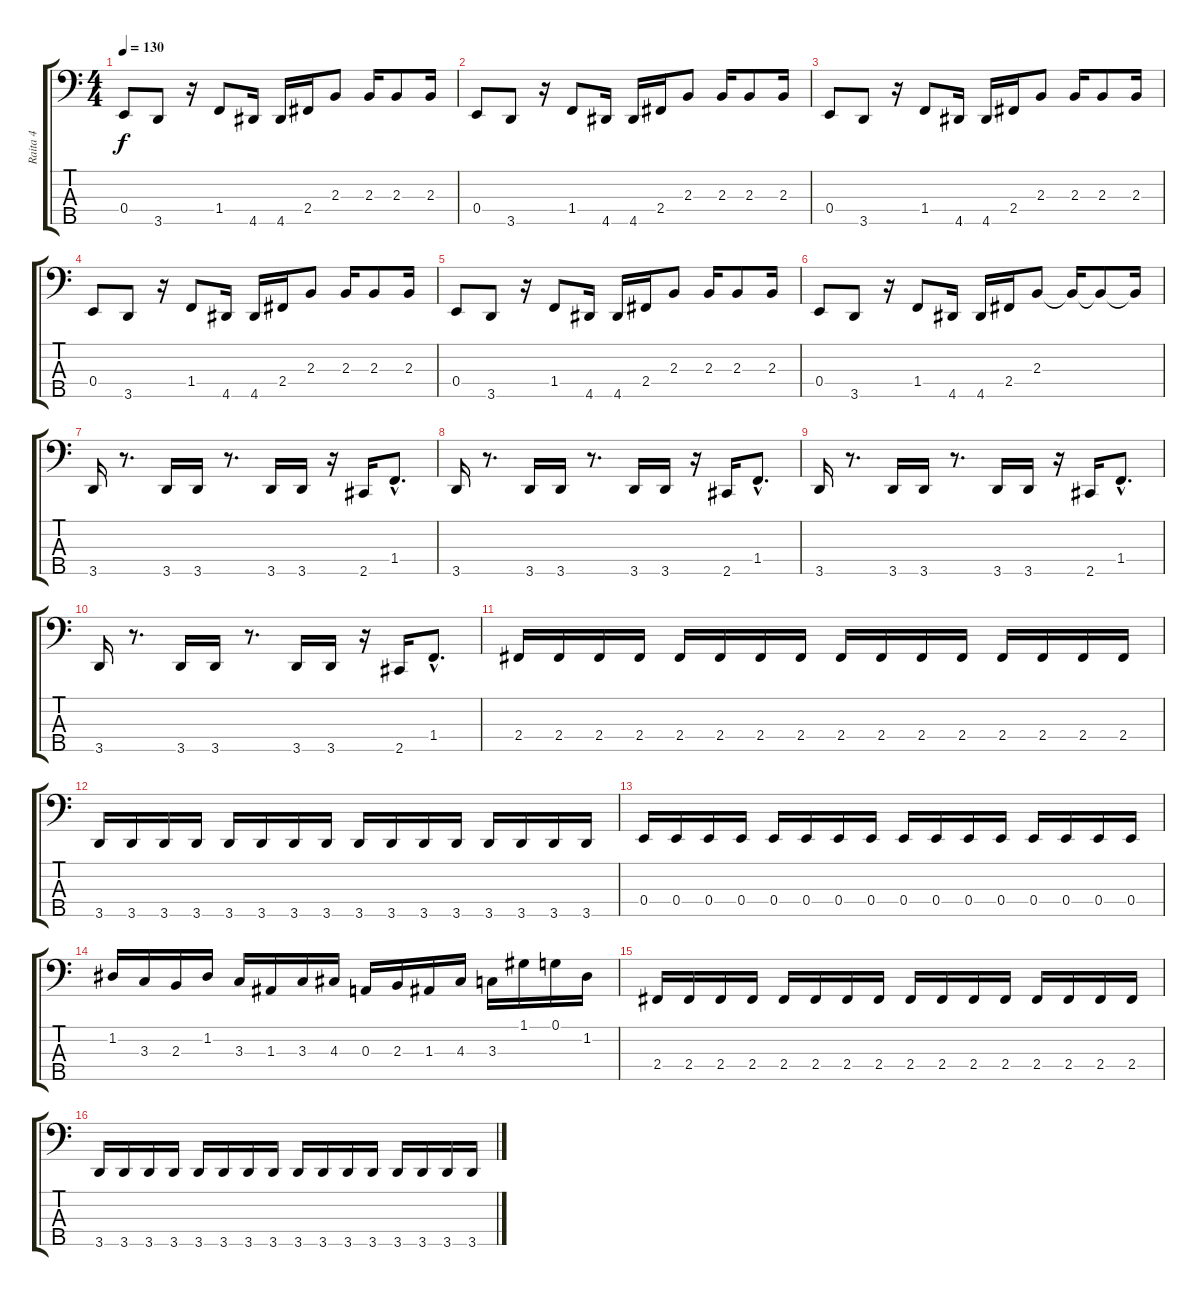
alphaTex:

\track ("Raita 4" "Raita 4") {instrument fretlessbass}
\staff {score tabs}
\tuning (G2 D2 A1 E1 B0) {hide}
\ts (4 4)
\tempo 130
\clef f4
\ks c
0.4.8{dy f} 3.5.8 r.16 1.4.8 4.5.16 4.5.16 2.4.16 2.3.8 2.3.16 2.3.8 2.3.16 |
0.4.8 3.5.8 r.16 1.4.8 4.5.16 4.5.16 2.4.16 2.3.8 2.3.16 2.3.8 2.3.16 |
0.4.8 3.5.8 r.16 1.4.8 4.5.16 4.5.16 2.4.16 2.3.8 2.3.16 2.3.8 2.3.16 |
0.4.8 3.5.8 r.16 1.4.8 4.5.16 4.5.16 2.4.16 2.3.8 2.3.16 2.3.8 2.3.16 |
0.4.8 3.5.8 r.16 1.4.8 4.5.16 4.5.16 2.4.16 2.3.8 2.3.16 2.3.8 2.3.16 |
0.4.8 3.5.8 r.16 1.4.8 4.5.16 4.5.16 2.4.16 2.3.8 2.3{t}.16 2.3{t}.8 2.3{t}.16 |
3.5.16 r.8{d} 3.5.16 3.5.16 r.8{d} 3.5.16 3.5.16 r.16 2.5.16 1.4{hac}.8{d} |
3.5.16 r.8{d} 3.5.16 3.5.16 r.8{d} 3.5.16 3.5.16 r.16 2.5.16 1.4{hac}.8{d} |
3.5.16 r.8{d} 3.5.16 3.5.16 r.8{d} 3.5.16 3.5.16 r.16 2.5.16 1.4{hac}.8{d} |
3.5.16 r.8{d} 3.5.16 3.5.16 r.8{d} 3.5.16 3.5.16 r.16 2.5.16 1.4{hac}.8{d} |
2.4.16 2.4.16 2.4.16 2.4.16 2.4.16 2.4.16 2.4.16 2.4.16 2.4.16 2.4.16 2.4.16 2.4.16 2.4.16 2.4.16 2.4.16 2.4.16 |
3.5.16 3.5.16 3.5.16 3.5.16 3.5.16 3.5.16 3.5.16 3.5.16 3.5.16 3.5.16 3.5.16 3.5.16 3.5.16 3.5.16 3.5.16 3.5.16 |
0.4.16 0.4.16 0.4.16 0.4.16 0.4.16 0.4.16 0.4.16 0.4.16 0.4.16 0.4.16 0.4.16 0.4.16 0.4.16 0.4.16 0.4.16 0.4.16 |
1.2.16 3.3.16 2.3.16 1.2.16 3.3.16 1.3.16 3.3.16 4.3.16 0.3.16 2.3.16 1.3.16 4.3.16 3.3.16 1.1.16 0.1.16 1.2.16 |
2.4.16 2.4.16 2.4.16 2.4.16 2.4.16 2.4.16 2.4.16 2.4.16 2.4.16 2.4.16 2.4.16 2.4.16 2.4.16 2.4.16 2.4.16 2.4.16 |
3.5.16 3.5.16 3.5.16 3.5.16 3.5.16 3.5.16 3.5.16 3.5.16 3.5.16 3.5.16 3.5.16 3.5.16 3.5.16 3.5.16 3.5.16 3.5.16
